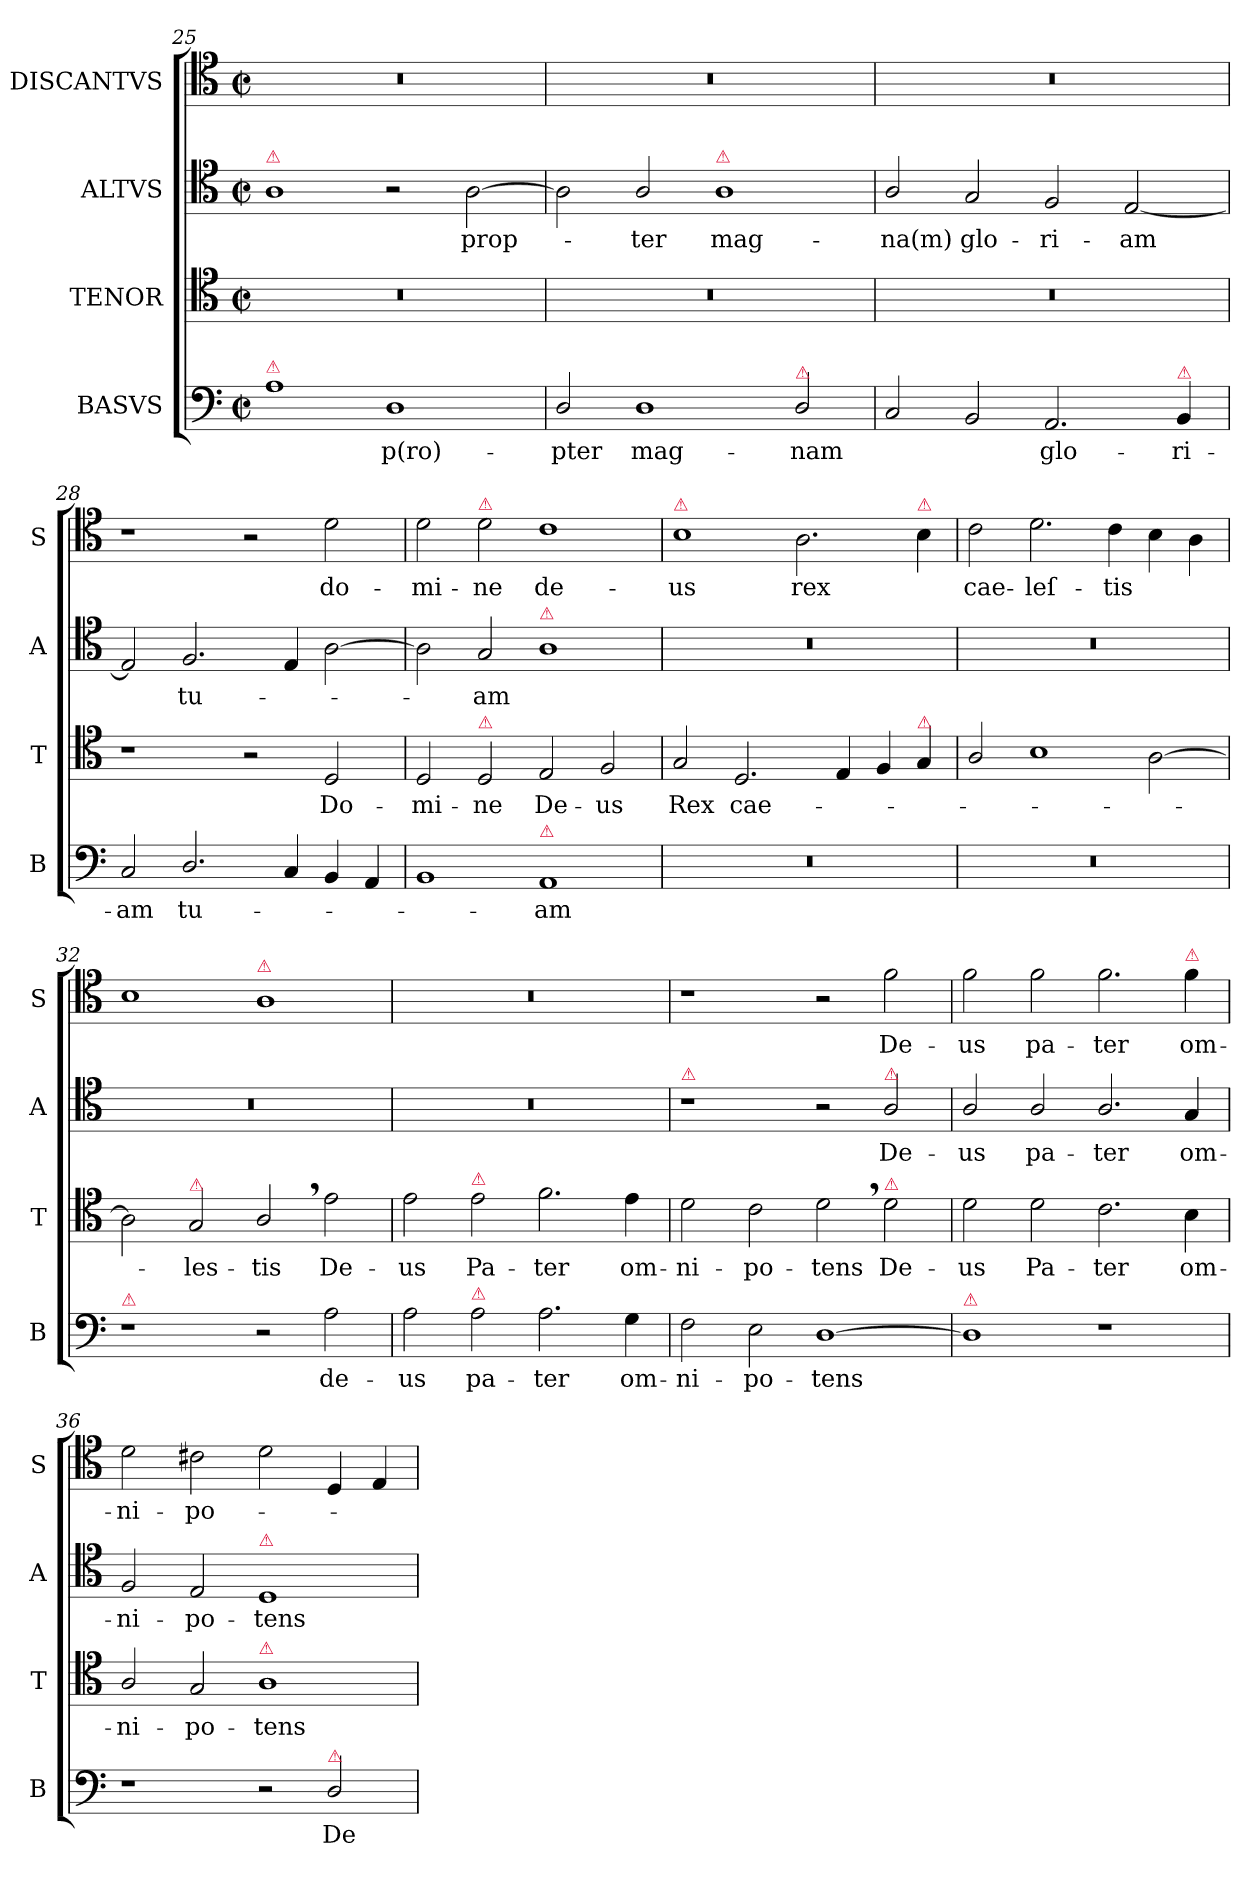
**kern	**text	**kern	**text	**kern	**text	**kern	**text
*part4	*part4	*part3	*part3	*part2	*part2	*part1	*part1
*staff4	*staff4	*staff3	*staff3	*staff2	*staff2	*staff1	*staff1
*I"BASVS	*	*I"TENOR	*	*I"ALTVS	*	*I"DISCANTVS	*
*I'B	*	*I'T	*	*I'A	*	*I'S	*
*clefF4	*	*clefC4	*	*clefC4	*	*clefC4	*
*k[]	*	*k[]	*	*k[]	*	*k[]	*
*D:dor	*	*D:dor	*	*D:dor	*	*D:dor	*
*M2/1	*	*M2/1	*	*M2/1	*	*M2/1	*
*met(c|)	*	*met(c|)	*	*met(c|)	*	*met(c|)	*
=25	=25	=25	=25	=25	=25	=25	=25
!	!	!	!	!LO:TX:a:color=crimson:t=⚠	!	!	!
!LO:TX:a:color=crimson:t=⚠	!	!	!	!	!	!	!
1A	.	0r	.	1A	.	0r	.
1D	p(ro)-	.	.	2r	.	.	.
.	.	.	.	[2A	prop-	.	.
=26	=26	=26	=26	=26	=26	=26	=26
2D/	-pter	0r	.	2A]	.	0r	.
1D	mag-	.	.	2A/	-ter	.	.
!	!	!	!	!LO:TX:a:color=crimson:t=⚠	!	!	!
.	.	.	.	1A	mag-	.	.
!LO:TX:a:color=crimson:t=⚠	!	!	!	!	!	!	!
2D/	-nam	.	.	.	.	.	.
=27	=27	=27	=27	=27	=27	=27	=27
2C/	.	0r	.	2A/	-na(m)	0r	.
2BB/	.	.	.	2G/	glo-	.	.
2.AA/	glo-	.	.	2F/	-ri-	.	.
.	.	.	.	[2E	-am	.	.
!LO:TX:a:color=crimson:t=⚠	!	!	!	!	!	!	!
4BB/	-ri-	.	.	.	.	.	.
=28	=28	=28	=28	=28	=28	=28	=28
2C/	-am	1r	.	2E]	.	1r	.
2.D/	tu-	.	.	2.F/	tu-	.	.
.	.	2r	.	.	.	2r	.
4C/	.	.	.	4E/	.	.	.
4BB/	.	2D/	Do-	[2A	.	2d\	do-
4AA/	.	.	.	.	.	.	.
=29	=29	=29	=29	=29	=29	=29	=29
1BB	.	2D/	-mi-	2A]	.	2d\	-mi-
!	!	!	!	!	!	!LO:TX:a:color=crimson:t=⚠	!
!	!	!LO:TX:a:color=crimson:t=⚠	!	!	!	!	!
.	.	2D/	-ne	2G/	-am	2d\	-ne
!	!	!	!	!LO:TX:a:color=crimson:t=⚠	!	!	!
!LO:TX:a:color=crimson:t=⚠	!	!	!	!	!	!	!
1AA	-am	2E/	De-	1A	.	1c	de-
.	.	2F/	-us	.	.	.	.
=30	=30	=30	=30	=30	=30	=30	=30
!	!	!	!	!	!	!LO:TX:a:color=crimson:t=⚠	!
0r	.	2G/	Rex	0r	.	1B	-us
.	.	2.D/	cae-	.	.	.	.
.	.	.	.	.	.	2.A\	rex
.	.	4E/	.	.	.	.	.
.	.	4F/	.	.	.	.	.
!	!	!	!	!	!	!LO:TX:a:color=crimson:t=⚠	!
!	!	!LO:TX:a:color=crimson:t=⚠	!	!	!	!	!
.	.	4G/	.	.	.	4B\	.
=31	=31	=31	=31	=31	=31	=31	=31
0r	.	2A/	.	0r	.	2c\	cae-
.	.	1B	.	.	.	2.d\	-leſ-
.	.	.	.	.	.	4c\	-tis
.	.	[2A	.	.	.	4B\	.
.	.	.	.	.	.	4A\	.
=32	=32	=32	=32	=32	=32	=32	=32
!LO:TX:a:color=crimson:t=⚠	!	!	!	!	!	!	!
1r	.	2A]	.	0r	.	1B	.
!	!	!LO:TX:a:color=crimson:t=⚠	!	!	!	!	!
.	.	2G/	-les-	.	.	.	.
!	!	!	!	!	!	!LO:TX:a:color=crimson:t=⚠	!
2r	.	2A,/	-tis	.	.	1A	.
2A\	de-	2e\	De-	.	.	.	.
=33	=33	=33	=33	=33	=33	=33	=33
2A\	-us	2e\	-us	0r	.	0r	.
!	!	!LO:TX:a:color=crimson:t=⚠	!	!	!	!	!
!LO:TX:a:color=crimson:t=⚠	!	!	!	!	!	!	!
2A\	pa-	2e\	Pa-	.	.	.	.
2.A\	-ter	2.f\	-ter	.	.	.	.
4G\	om-	4e\	om-	.	.	.	.
=34	=34	=34	=34	=34	=34	=34	=34
!	!	!	!	!LO:TX:a:color=crimson:t=⚠	!	!	!
2F\	-ni-	2d\	-ni-	1r	.	1r	.
2E\	-po-	2c\	-po-	.	.	.	.
[1D	-tens	2d,\	-tens	2r	.	2r	.
!	!	!	!	!LO:TX:a:color=crimson:t=⚠	!	!	!
!	!	!LO:TX:a:color=crimson:t=⚠	!	!	!	!	!
!	!	!	!LO:LY:i	!	!	!	!
.	.	2d\	De-	2A/	De-	2f\	De-
=35	=35	=35	=35	=35	=35	=35	=35
!LO:TX:a:color=crimson:t=⚠	!	!	!	!	!	!	!
!	!	!	!LO:LY:i	!	!	!	!
1D]	.	2d\	-us	2A/	-us	2f\	-us
!	!	!	!LO:LY:i	!	!	!	!
.	.	2d\	Pa-	2A/	pa-	2f\	pa-
!	!	!	!LO:LY:i	!	!	!	!
1r	.	2.c\	-ter	2.A/	-ter	2.f\	-ter
!	!	!	!	!	!	!LO:TX:a:color=crimson:t=⚠	!
!	!	!	!LO:LY:i	!	!	!	!
.	.	4B\	om-	4G/	om-	4f\	om-
=36	=36	=36	=36	=36	=36	=36	=36
!	!	!	!LO:LY:i	!	!	!	!
1r	.	2A/	-ni-	2F/	-ni-	2d\	-ni-
!	!	!	!LO:LY:i	!	!	!	!
.	.	2G/	-po-	2E/	-po-	2c#X\	-po-
!	!	!	!	!LO:TX:a:color=crimson:t=⚠	!	!	!
!	!	!LO:TX:a:color=crimson:t=⚠	!	!	!	!	!
!	!	!	!LO:LY:i	!	!	!	!
2r	.	1A	-tens	1D	-tens	2d\	.
!LO:TX:a:color=crimson:t=⚠	!	!	!	!	!	!	!
2D/	De-	.	.	.	.	4D/	.
.	.	.	.	.	.	4E/	.
=	=	=	=	=	=	=	=
*-	*-	*-	*-	*-	*-	*-	*-
